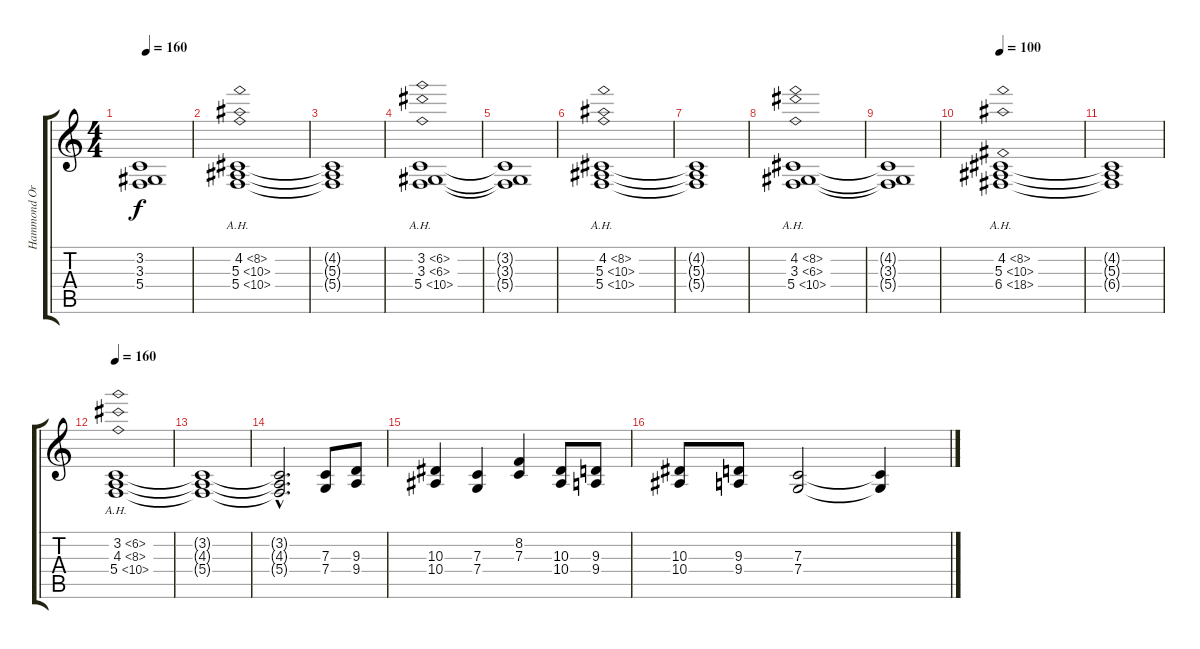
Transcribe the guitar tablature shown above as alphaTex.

\track ("Hammond Organ" "Hammond Or") {instrument drawbarorgan}
\staff {score tabs}
\tuning (D4 A3 F3 C3 G2 D2) {hide}
\ts (4 4)
\tempo 160
\clef g2
\ks c
(3.2{t} 3.3{t} 5.4{t}).1{dy f} |
(4.2{ah 4} 5.3{ah 5} 5.4{ah 5}).1 |
(4.2{t} 5.3{t} 5.4{t}).1 |
(3.2{ah 3} 3.3{ah 3} 5.4{ah 5}).1 |
(3.2{t} 3.3{t} 5.4{t}).1 |
(4.2{ah 4} 5.3{ah 5} 5.4{ah 5}).1 |
(4.2{t} 5.3{t} 5.4{t}).1 |
(4.2{ah 4} 3.3{ah 3} 5.4{ah 5}).1 |
(4.2{t} 3.3{t} 5.4{t}).1 |
\tempo 100
(4.2{ah 4} 5.3{ah 5} 6.4{ah 12}).1 |
(4.2{t} 5.3{t} 6.4{t}).1 |
\tempo 160
(3.2{ah 3} 4.3{ah 4} 5.4{ah 5}).1 |
(3.2{t} 4.3{t} 5.4{t}).1 |
(3.2{hac t} 4.3{hac t} 5.4{hac t}).2{d} (7.3 7.4).8 (9.3 9.4).8 |
(10.3 10.4).4 (7.3 7.4).4 (8.2 7.3).4 (10.3 10.4).8 (9.3 9.4).8 |
(10.3 10.4).8 (9.3 9.4).8 (7.3 7.4).2 (7.3{t} 7.4{t}).4{volume 0}
